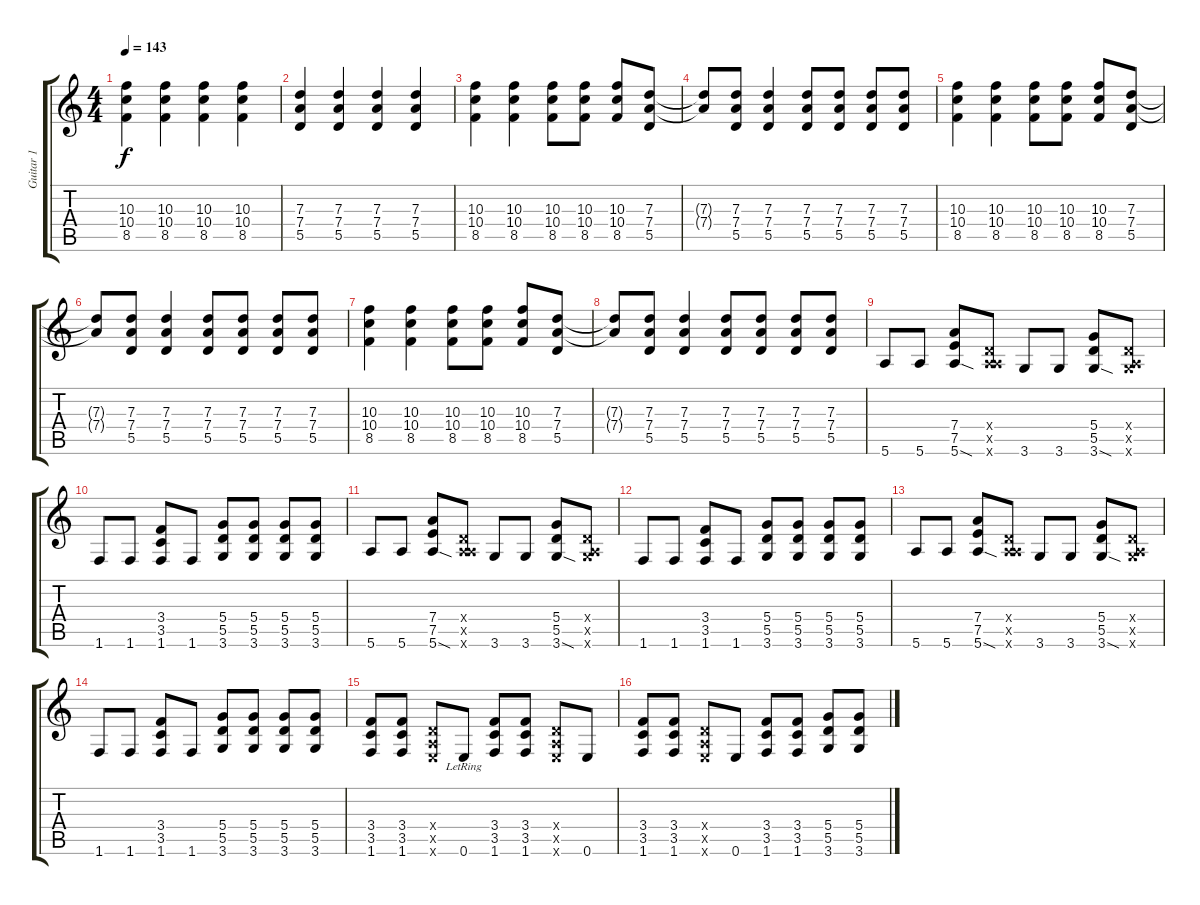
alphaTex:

\track ("Guitar 1" "Guitar 1") {instrument overdrivenguitar}
\staff {score tabs}
\tuning (E4 B3 G3 D3 A2 E2) {hide}
\ts (4 4)
\tempo 143
\clef g2
\ks c
(10.3 10.4 8.5).4{dy f} (10.3 10.4 8.5).4 (10.3 10.4 8.5).4 (10.3 10.4 8.5).4 |
(7.3 7.4 5.5).4 (7.3 7.4 5.5).4 (7.3 7.4 5.5).4 (7.3 7.4 5.5).4 |
(10.3 10.4 8.5).4 (10.3 10.4 8.5).4 (10.3 10.4 8.5).8 (10.3 10.4 8.5).8 (10.3 10.4 8.5).8 (7.3 7.4 5.5).8 |
(7.3{t} 7.4{t}).8 (7.3 7.4 5.5).8 (7.3 7.4 5.5).4 (7.3 7.4 5.5).8 (7.3 7.4 5.5).8 (7.3 7.4 5.5).8 (7.3 7.4 5.5).8 |
(10.3 10.4 8.5).4 (10.3 10.4 8.5).4 (10.3 10.4 8.5).8 (10.3 10.4 8.5).8 (10.3 10.4 8.5).8 (7.3 7.4 5.5).8 |
(7.3{t} 7.4{t}).8 (7.3 7.4 5.5).8 (7.3 7.4 5.5).4 (7.3 7.4 5.5).8 (7.3 7.4 5.5).8 (7.3 7.4 5.5).8 (7.3 7.4 5.5).8 |
(10.3 10.4 8.5).4 (10.3 10.4 8.5).4 (10.3 10.4 8.5).8 (10.3 10.4 8.5).8 (10.3 10.4 8.5).8 (7.3 7.4 5.5).8 |
(7.3{t} 7.4{t}).8 (7.3 7.4 5.5).8 (7.3 7.4 5.5).4 (7.3 7.4 5.5).8 (7.3 7.4 5.5).8 (7.3 7.4 5.5).8 (7.3 7.4 5.5).8 |
5.6.8 5.6.8 (7.4 7.5 5.6{sod}).8 (0.4{x} 0.5{x} 5.6{x}).8 3.6.8 3.6.8 (5.4 5.5 3.6{sod}).8 (0.4{x} 0.5{x} 3.6{x}).8 |
1.6.8 1.6.8 (3.4 3.5 1.6).8 1.6.8 (5.4 5.5 3.6).8 (5.4 5.5 3.6).8 (5.4 5.5 3.6).8 (5.4 5.5 3.6).8 |
5.6.8 5.6.8 (7.4 7.5 5.6{sod}).8 (0.4{x} 0.5{x} 5.6{x}).8 3.6.8 3.6.8 (5.4 5.5 3.6{sod}).8 (0.4{x} 0.5{x} 3.6{x}).8 |
1.6.8 1.6.8 (3.4 3.5 1.6).8 1.6.8 (5.4 5.5 3.6).8 (5.4 5.5 3.6).8 (5.4 5.5 3.6).8 (5.4 5.5 3.6).8 |
5.6.8 5.6.8 (7.4 7.5 5.6{sod}).8 (0.4{x} 0.5{x} 5.6{x}).8 3.6.8 3.6.8 (5.4 5.5 3.6{sod}).8 (0.4{x} 0.5{x} 3.6{x}).8 |
1.6.8 1.6.8 (3.4 3.5 1.6).8 1.6.8 (5.4 5.5 3.6).8 (5.4 5.5 3.6).8 (5.4 5.5 3.6).8 (5.4 5.5 3.6).8 |
(3.4 3.5 1.6).8 (3.4 3.5 1.6).8 (0.4{x} 0.5{x} 0.6{x}).8 0.6{lr}.8 (3.4 3.5 1.6).8 (3.4 3.5 1.6).8 (0.4{x} 0.5{x} 0.6{x}).8 0.6.8 |
(3.4 3.5 1.6).8 (3.4 3.5 1.6).8 (0.4{x} 0.5{x} 0.6{x}).8 0.6.8 (3.4 3.5 1.6).8 (3.4 3.5 1.6).8 (5.4 5.5 3.6).8 (5.4 5.5 3.6).8
